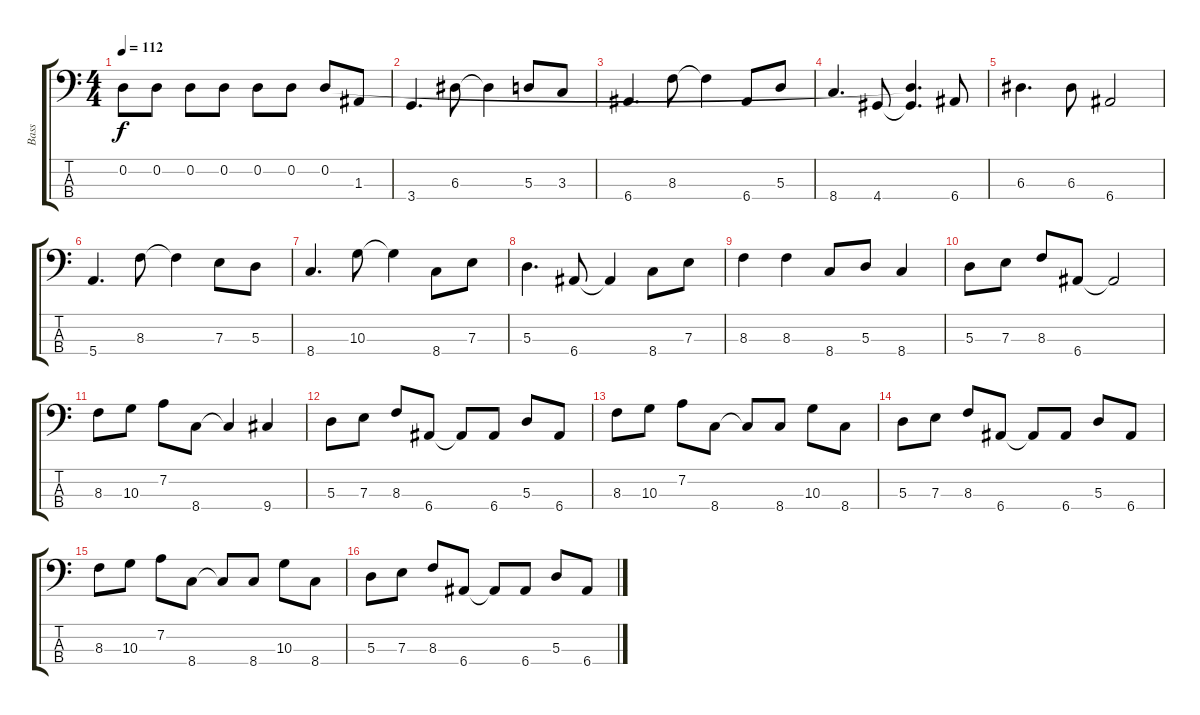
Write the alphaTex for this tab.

\track ("Bass" "Bass") {instrument electricbasspick}
\staff {score tabs}
\tuning (G2 D2 A1 E1) {hide}
\ts (4 4)
\tempo 112
\clef f4
\ks c
0.2.8{dy f} 0.2.8 0.2.8 0.2.8 0.2.8 0.2.8 0.2.8 1.3.8 |
3.4.4{d} 6.3.8 6.3{t}.4 5.3.8 3.3.8 |
6.4.4{d} 8.3.8 8.3{t}.4 6.4.8 5.3.8 |
8.4.4{d} 4.4.8 (0.2{t} 4.4{t}).4{d} 6.4.8 |
6.3.4{d} 6.3.8 6.4.2 |
5.4.4{d} 8.3.8 8.3{t}.4 7.3.8 5.3.8 |
8.4.4{d} 10.3.8 10.3{t}.4 8.4.8 7.3.8 |
5.3.4{d} 6.4.8 6.4{t}.4 8.4.8 7.3.8 |
8.3.4 8.3.4 8.4.8 5.3.8 8.4.4 |
5.3.8 7.3.8 8.3.8 6.4.8 6.4{t}.2 |
8.3.8 10.3.8 7.2.8 8.4.8 8.4{t}.4 9.4.4 |
5.3.8 7.3.8 8.3.8 6.4.8 6.4{t}.8 6.4.8 5.3.8 6.4.8 |
8.3.8 10.3.8 7.2.8 8.4.8 8.4{t}.8 8.4.8 10.3.8 8.4.8 |
5.3.8 7.3.8 8.3.8 6.4.8 6.4{t}.8 6.4.8 5.3.8 6.4.8 |
8.3.8 10.3.8 7.2.8 8.4.8 8.4{t}.8 8.4.8 10.3.8 8.4.8 |
5.3.8 7.3.8 8.3.8 6.4.8 6.4{t}.8 6.4.8 5.3.8 6.4.8
